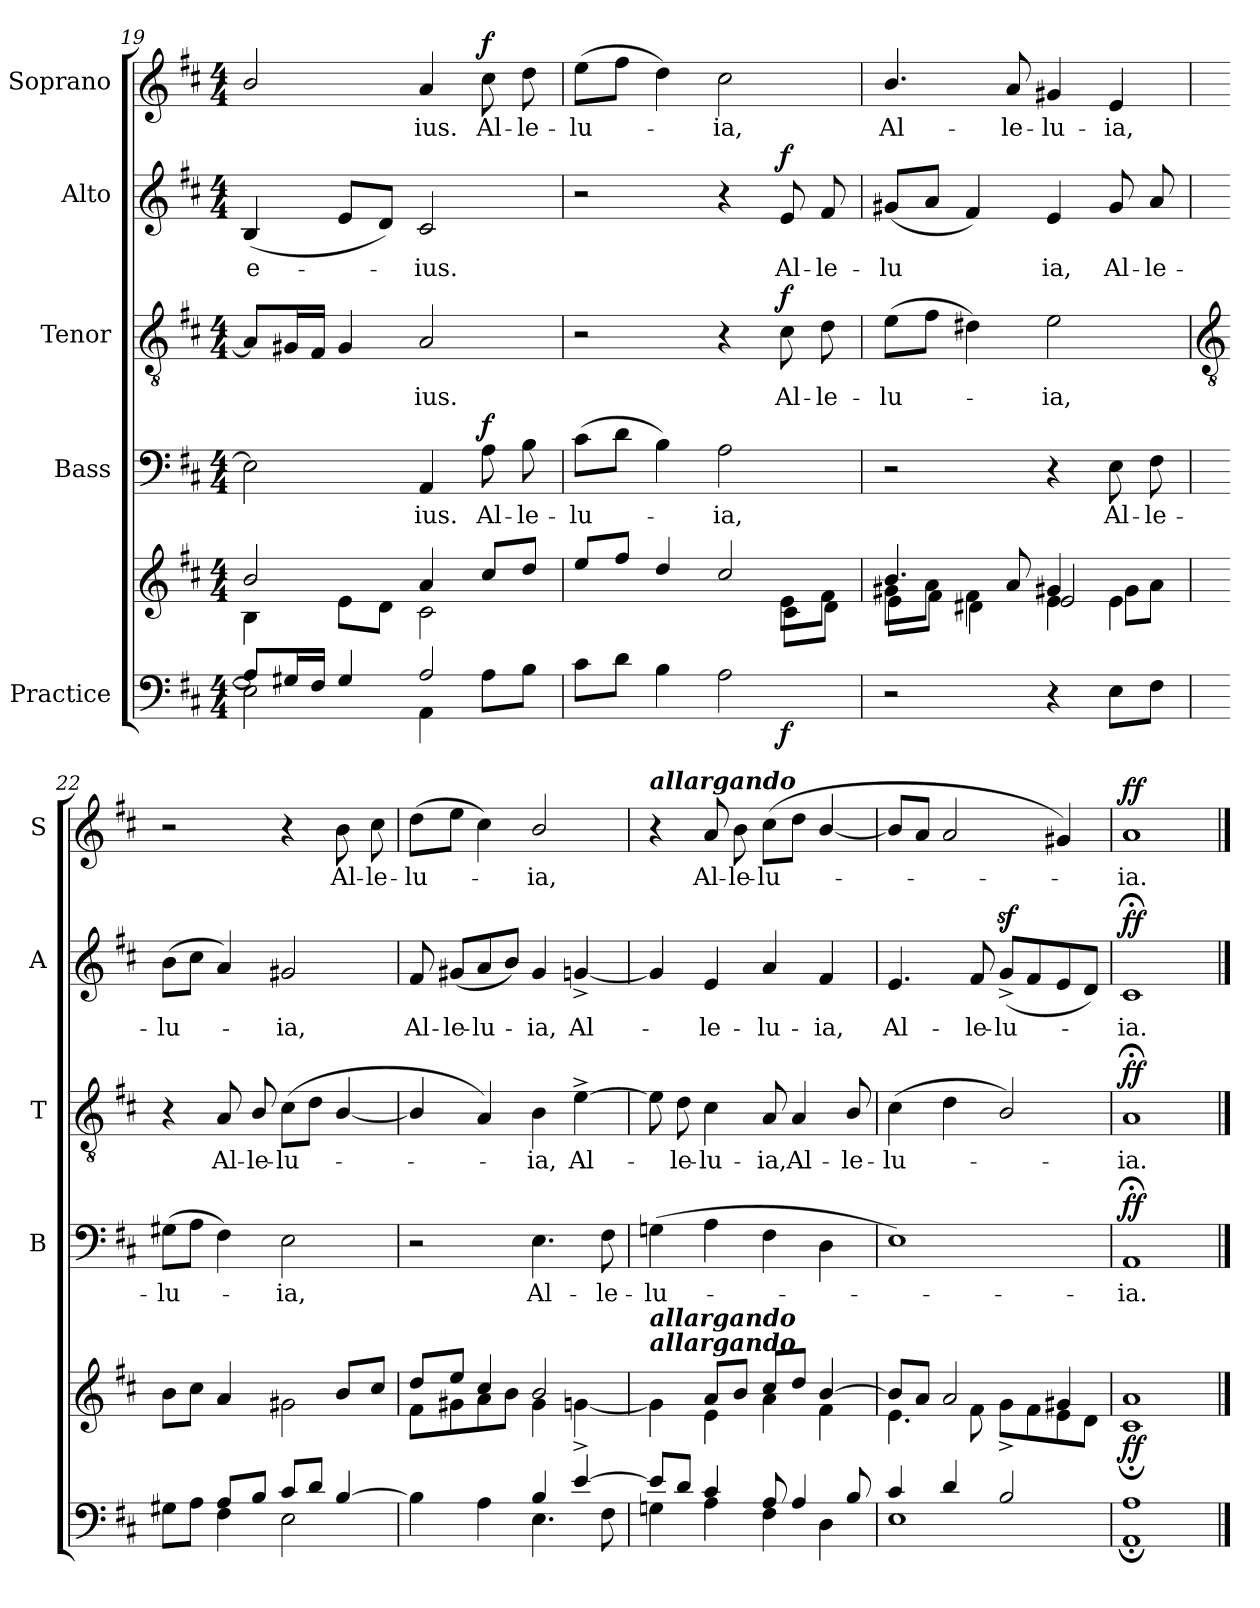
**kern	**kern	**dynam	**kern	**text	**dynam	**kern	**text	**dynam	**kern	**text	**dynam	**kern	**text	**dynam
*part5	*part5	*part5	*part4	*part4	*part4	*part3	*part3	*part3	*part2	*part2	*part2	*part1	*part1	*part1
*staff6	*staff5	*staff5/6	*staff4	*staff4	*staff4	*staff3	*staff3	*staff3	*staff2	*staff2	*staff2	*staff1	*staff1	*staff1
*I"Practice	*	*	*I"Bass	*	*	*I"Tenor	*	*	*I"Alto	*	*	*I"Soprano	*	*
*	*	*	*I'B	*	*	*I'T	*	*	*I'A	*	*	*I'S	*	*
*clefF4	*clefG2	*	*clefF4	*	*	*clefGv2	*	*	*clefG2	*	*	*clefG2	*	*
*k[f#c#]	*k[f#c#]	*	*k[f#c#]	*	*	*k[f#c#]	*	*	*k[f#c#]	*	*	*k[f#c#]	*	*
*D:	*D:	*	*D:	*	*	*D:	*	*	*D:	*	*	*D:	*	*
*M4/4	*M4/4	*	*M4/4	*	*	*M4/4	*	*	*M4/4	*	*	*M4/4	*	*
=19	=19	=19	=19	=19	=19	=19	=19	=19	=19	=19	=19	=19	=19	=19
*^	*^	*	*	*	*	*	*	*	*	*	*	*	*	*
!	!	!	!	!	!	!	!	!	!	!	!	!LO:LY:b	!	!	!	!
8A/L]	2E\]	2b/	4B\	.	2E]	.	.	8AL]	.	.	(<4B	e-	.	2b/	.	.
16G#X/L	.	.	.	.	.	.	.	16G#XL	.	.	.	.	.	.	.	.
16F#/JJ	.	.	.	.	.	.	.	16F#JJ	.	.	.	.	.	.	.	.
4G#/	.	.	8e\L	.	.	.	.	4G#	.	.	8eL	.	.	.	.	.
.	.	.	8d\J	.	.	.	.	.	.	.	8dJ)	.	.	.	.	.
!	!	!	!	!	!	!LO:LY:b	!	!	!LO:LY:b	!	!	!LO:LY:b	!	!	!LO:LY:b	!
2A/	4AA\	4a	2c#\	.	4AA	ius.	.	2A	ius.	.	2c#	ius.	.	4a	ius.	.
!	!	!	!	!	!	!LO:LY:b	!LO:DY:b	!	!	!	!	!	!	!	!LO:LY:b	!LO:DY:b
.	8A\L	8cc#/L	.	.	8A	Al-	f	.	.	.	.	.	.	8cc#	Al-	f
!	!	!	!	!	!	!LO:LY:b	!	!	!	!	!	!	!	!	!LO:LY:b	!
.	8B\J	8dd/J	.	.	8B	-le-	.	.	.	.	.	.	.	8dd	-le-	.
=20	=20	=20	=20	=20	=20	=20	=20	=20	=20	=20	=20	=20	=20	=20	=20	=20
*	*	*	*^	*	*	*	*	*	*	*	*	*	*	*	*	*
!	!	!	!	!	!	!	!LO:LY:b	!	!	!	!	!	!	!	!	!LO:LY:b	!
2ryy	8c#\L	8ee/L	2ryy	2.ryy	.	(>8c#L	-lu-	.	2r	.	.	2r	.	.	(>8eeL	-lu-	.
.	8d\J	8ff#/J	.	.	.	8dJ	.	.	.	.	.	.	.	.	8ff#J	.	.
.	4B\	4dd/	.	.	.	4B)	.	.	.	.	.	.	.	.	4dd)	.	.
!	!	!	!	!	!	!	!LO:LY:b	!	!	!	!	!	!	!	!	!LO:LY:b	!
4ryy	2A\	2cc#/	4ryy	.	.	2A	ia,	.	4r	.	.	4r	.	.	2cc#	ia,	.
!	!	!	!	!	!LO:DY:b=2	!	!	!	!	!LO:LY:b	!LO:DY:b	!	!LO:LY:b	!LO:DY:b	!	!	!
4ryy	.	.	8e\L	8c#\L	f	.	.	.	8c#	Al-	f	8e	Al-	f	.	.	.
!	!	!	!	!	!	!	!	!	!	!LO:LY:b	!	!	!LO:LY:b	!	!	!	!
.	.	.	8f#\J	8d\J	.	.	.	.	8d	-le-	.	8f#	-le-	.	.	.	.
*v	*v	*	*	*	*	*	*	*	*	*	*	*	*	*	*	*	*
=21	=21	=21	=21	=21	=21	=21	=21	=21	=21	=21	=21	=21	=21	=21	=21	=21
!	!	!	!	!	!	!	!	!	!LO:LY:b	!	!	!LO:LY:b	!	!	!LO:LY:b	!
2r	4.b/	8g#X\L	8e\L	.	2r	.	.	(>8eL	-lu-	.	(<8g#XL	-lu	.	4.b/	Al-	.
.	.	8a\J	8f#\J	.	.	.	.	8f#J	.	.	8aJ	.	.	.	.	.
.	.	4f#\	4d#X\	.	.	.	.	4d#X)	.	.	4f#)	.	.	.	.	.
!	!	!	!	!	!	!	!	!	!	!	!	!	!	!	!LO:LY:b	!
.	8a	.	.	.	.	.	.	.	.	.	.	.	.	8a	-le-	.
!	!	!	!	!	!	!	!	!	!LO:LY:b	!	!	!LO:LY:b	!	!	!LO:LY:b	!
4r	4g#X	4e	2e/	.	4r	.	.	2e	ia,	.	4e	ia,	.	4g#X	-lu-	.
!	!	!	!	!	!	!LO:LY:b	!	!	!	!	!	!LO:LY:b	!	!	!LO:LY:b	!
8E\L	4e\	8g#L	.	.	8E	Al-	.	.	.	.	8g#	Al-	.	4e	-ia,	.
!	!	!	!	!	!	!LO:LY:b	!	!	!	!	!	!LO:LY:b	!	!	!	!
8F#\J	.	8aJ	.	.	8F#	-le-	.	.	.	.	8a	-le-	.	.	.	.
*	*v	*v	*v	*	*	*	*	*	*	*	*	*	*	*	*	*
!!LO:LB:g=z
=22	=22	=22	=22	=22	=22	=22	=22	=22	=22	=22	=22	=22	=22	=22
*	*	*	*	*	*	*clefGv2	*	*	*	*	*	*	*	*
*^	*^	*	*	*	*	*	*	*	*	*	*	*	*	*
!	!	!	!	!	!	!LO:LY:b	!	!	!	!	!	!LO:LY:b	!	!	!	!
4ryy	8G#XL	2ryy	8bL	.	(>8G#XL	-lu-	.	4r	.	.	(>8bL	-lu-	.	2r	.	.
.	8AJ	.	8cc#J	.	8AJ	.	.	.	.	.	8cc#J	.	.	.	.	.
!	!	!	!	!	!	!	!	!	!LO:LY:b	!	!	!	!	!	!	!
8A/L	4F#	.	4a	.	4F#)	.	.	8A	Al-	.	4a)	.	.	.	.	.
!	!	!	!	!	!	!	!	!	!LO:LY:b	!	!	!	!	!	!	!
8B/J	.	.	.	.	.	.	.	8B/	-le-	.	.	.	.	.	.	.
!	!	!	!	!	!	!LO:LY:b	!	!	!LO:LY:b	!	!	!LO:LY:b	!	!	!	!
8c#/L	2E	4ryy	2g#X	.	2E	ia,	.	(>8c#L	-lu-	.	2g#X	ia,	.	4r	.	.
8d/J	.	.	.	.	.	.	.	8dJ	.	.	.	.	.	.	.	.
!	!	!	!	!	!	!	!	!	!	!	!	!	!	!	!LO:LY:b	!
[4B/	.	8bL	.	.	.	.	.	[4B/	.	.	.	.	.	8b	Al-	.
!	!	!	!	!	!	!	!	!	!	!	!	!	!	!	!LO:LY:b	!
.	.	8cc#J	.	.	.	.	.	.	.	.	.	.	.	8cc#	-le-	.
=23	=23	=23	=23	=23	=23	=23	=23	=23	=23	=23	=23	=23	=23	=23	=23	=23
!	!	!	!	!	!	!	!	!	!	!	!	!LO:LY:b	!	!	!LO:LY:b	!
4B\]	2ryy	8ddL	8f#\L	.	2r	.	.	4B/]	.	.	8f#	Al-	.	(>8ddL	-lu-	.
!	!	!	!	!	!	!	!	!	!	!	!	!LO:LY:b	!	!	!	!
.	.	8eeJ	8g#X\	.	.	.	.	.	.	.	(<8g#XL	-le-	.	8eeJ	.	.
!	!	!	!	!	!	!	!	!	!	!	!	!LO:LY:b	!	!	!	!
4A	.	4cc#/	8a\	.	.	.	.	4A)	.	.	8a	-lu-	.	4cc#)	.	.
.	.	.	8b\J	.	.	.	.	.	.	.	8bJ)	.	.	.	.	.
!	!	!	!	!	!	!LO:LY:b	!	!	!LO:LY:b	!	!	!LO:LY:b	!	!	!LO:LY:b	!
4B/	4.E	2b/	4g#\	.	4.E	Al-	.	4B	ia,	.	4g#	ia,	.	2b/	ia,	.
!	!	!	!	!	!	!	!	!	!LO:LY:b	!	!	!LO:LY:b	!	!	!	!
[4e/	.	.	[4gn^\	.	.	.	.	[4e^	Al-	.	[4gn^	Al-	.	.	.	.
!	!	!	!	!	!	!LO:LY:b	!	!	!	!	!	!	!	!	!	!
.	8F#	.	.	.	8F#	-le-	.	.	.	.	.	.	.	.	.	.
=24	=24	=24	=24	=24	=24	=24	=24	=24	=24	=24	=24	=24	=24	=24	=24	=24
!	!	!	!	!	!	!	!	!	!	!	!	!	!	!LO:TX:a:Bi:t=allargando	!	!
!	!	!LO:TX:a:Bi:t=allargando	!	!	!	!	!	!	!	!	!	!	!	!	!	!
!	!	!LO:TX:a:Bi:t=allargando	!	!	!	!	!	!	!	!	!	!	!	!	!	!
!	!	!	!	!	!	!LO:LY:b	!	!	!	!	!	!	!	!	!	!
8e/L]	4Gn	4ryy	4g\]	.	(<4Gn	-lu-	.	8e]	.	.	4g]	.	.	4r	.	.
!	!	!	!	!	!	!	!	!	!LO:LY:b	!	!	!	!	!	!	!
8d/J	.	.	.	.	.	.	.	8d	le-	.	.	.	.	.	.	.
!	!	!	!	!	!	!	!	!	!LO:LY:b	!	!	!LO:LY:b	!	!	!LO:LY:b	!
4c#/	4A	8aL	4e\	.	4A	.	.	4c#	-lu-	.	4e	le-	.	8a	Al-	.
!	!	!	!	!	!	!	!	!	!	!	!	!	!	!	!LO:LY:b	!
.	.	8bJ	.	.	.	.	.	.	.	.	.	.	.	8b	-le-	.
!	!	!	!	!	!	!	!	!	!LO:LY:b	!	!	!LO:LY:b	!	!	!LO:LY:b	!
8A/	4F#	8cc#/L	4a\	.	4F#	.	.	8A	-ia,	.	4a	-lu-	.	(>8cc#L	lu-	.
!	!	!	!	!	!	!	!	!	!LO:LY:b	!	!	!	!	!	!	!
4A/	.	8dd/J	.	.	.	.	.	4A	Al-	.	.	.	.	8ddJ	.	.
!	!	!	!	!	!	!	!	!	!	!	!	!LO:LY:b	!	!	!	!
.	4D	[4b/	4f#	.	4D	.	.	.	.	.	4f#	-ia,	.	[4b/	.	.
!	!	!	!	!	!	!	!	!	!LO:LY:b	!	!	!	!	!	!	!
8B/	.	.	.	.	.	.	.	8B/	-le-	.	.	.	.	.	.	.
=25	=25	=25	=25	=25	=25	=25	=25	=25	=25	=25	=25	=25	=25	=25	=25	=25
!	!	!	!	!	!	!	!	!	!LO:LY:b	!	!	!LO:LY:b	!	!	!	!
4c#/	1E	8bL]	4.e\	.	1E)	.	.	(>4c#	-lu-	.	4.e	Al-	.	8bL]	.	.
.	.	8aJ	.	.	.	.	.	.	.	.	.	.	.	8aJ	.	.
4d/	.	2a	.	.	.	.	.	4d	.	.	.	.	.	2a	.	.
!	!	!	!	!	!	!	!	!	!	!	!	!LO:LY:b	!	!	!	!
.	.	.	8f#	.	.	.	.	.	.	.	8f#	-le-	.	.	.	.
!	!	!	!	!	!	!	!	!	!	!	!	!LO:LY:b	!	!	!	!
2B/	.	.	8g^\L	.	.	.	.	2B/)	.	.	(<8gz<^L	-lu-	.	.	.	.
.	.	.	8f#\	.	.	.	.	.	.	.	8f#	.	.	.	.	.
.	.	4g#X	8e\	.	.	.	.	.	.	.	8e	.	.	4g#X)	.	.
.	.	.	8d\J	.	.	.	.	.	.	.	8dJ)	.	.	.	.	.
=26	=26	=26	=26	=26	=26	=26	=26	=26	=26	=26	=26	=26	=26	=26	=26	=26
!	!	!	!	!LO:DY:b	!	!LO:LY:b	!LO:DY:b	!	!LO:LY:b	!LO:DY:b	!	!LO:LY:b	!LO:DY:b	!	!LO:LY:b	!LO:DY:b
1A	1AA;	1a	1c#;<	ff	1AA;<	ia.	ff	1A;<	ia.	ff	1c#;<	ia.	ff	1a	ia.	ff
*v	*v	*	*	*	*	*	*	*	*	*	*	*	*	*	*	*
*	*v	*v	*	*	*	*	*	*	*	*	*	*	*	*	*
==	==	==	==	==	==	==	==	==	==	==	==	==	==	==
*-	*-	*-	*-	*-	*-	*-	*-	*-	*-	*-	*-	*-	*-	*-
